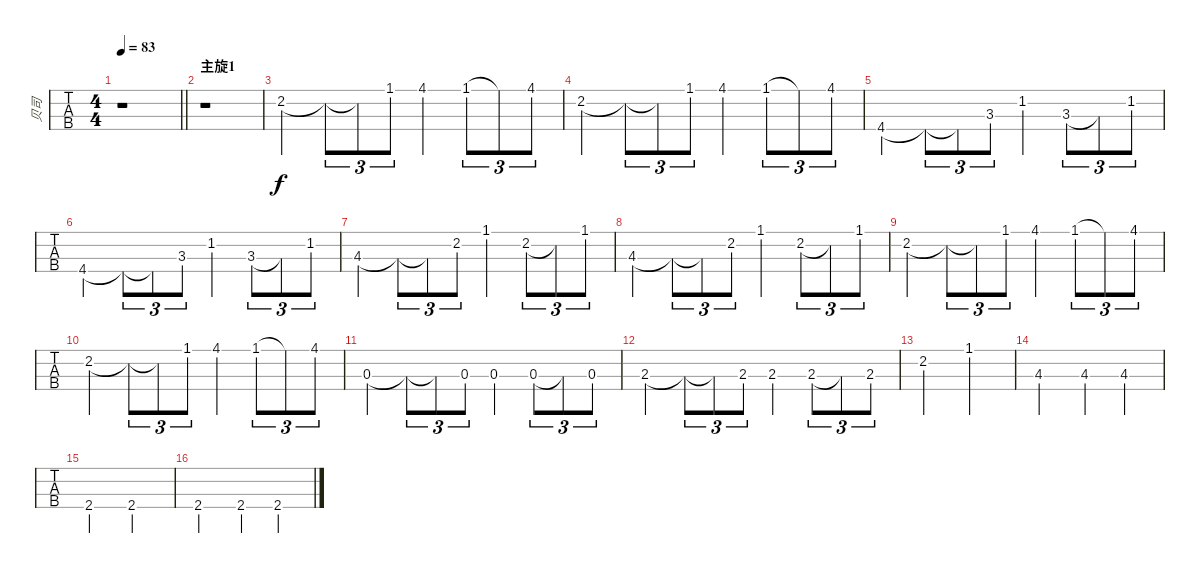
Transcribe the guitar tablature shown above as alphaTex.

\track ("贝司" "贝司") {instrument electricbassfinger}
\staff {tabs}
\tuning (G2 D2 A1 E1) {hide}
\ts (4 4)
\tempo 83
\clef f4
\barLineRight lightlight
\ks e
r.1{dy f instrument electricbassfinger} |
\section ("" "主旋1")
r.1 |
2.2.4 2.2{t}.8{tu (3 2)} 2.2{t}.8{tu (3 2)} 1.1.8{tu (3 2)} 4.1.4 1.1.8{tu (3 2)} 1.1{t}.8{tu (3 2)} 4.1.8{tu (3 2)} |
2.2.4 2.2{t}.8{tu (3 2)} 2.2{t}.8{tu (3 2)} 1.1.8{tu (3 2)} 4.1.4 1.1.8{tu (3 2)} 1.1{t}.8{tu (3 2)} 4.1.8{tu (3 2)} |
4.4.4 4.4{t}.8{tu (3 2)} 4.4{t}.8{tu (3 2)} 3.3.8{tu (3 2)} 1.2.4 3.3.8{tu (3 2)} 3.3{t}.8{tu (3 2)} 1.2.8{tu (3 2)} |
4.4.4 4.4{t}.8{tu (3 2)} 4.4{t}.8{tu (3 2)} 3.3.8{tu (3 2)} 1.2.4 3.3.8{tu (3 2)} 3.3{t}.8{tu (3 2)} 1.2.8{tu (3 2)} |
4.3.4 4.3{t}.8{tu (3 2)} 4.3{t}.8{tu (3 2)} 2.2.8{tu (3 2)} 1.1.4 2.2.8{tu (3 2)} 2.2{t}.8{tu (3 2)} 1.1.8{tu (3 2)} |
4.3.4 4.3{t}.8{tu (3 2)} 4.3{t}.8{tu (3 2)} 2.2.8{tu (3 2)} 1.1.4 2.2.8{tu (3 2)} 2.2{t}.8{tu (3 2)} 1.1.8{tu (3 2)} |
2.2.4 2.2{t}.8{tu (3 2)} 2.2{t}.8{tu (3 2)} 1.1.8{tu (3 2)} 4.1.4 1.1.8{tu (3 2)} 1.1{t}.8{tu (3 2)} 4.1.8{tu (3 2)} |
2.2.4 2.2{t}.8{tu (3 2)} 2.2{t}.8{tu (3 2)} 1.1.8{tu (3 2)} 4.1.4 1.1.8{tu (3 2)} 1.1{t}.8{tu (3 2)} 4.1.8{tu (3 2)} |
0.3.4 0.3{t}.8{tu (3 2)} 0.3{t}.8{tu (3 2)} 0.3.8{tu (3 2)} 0.3.4 0.3.8{tu (3 2)} 0.3{t}.8{tu (3 2)} 0.3.8{tu (3 2)} |
2.3.4 2.3{t}.8{tu (3 2)} 2.3{t}.8{tu (3 2)} 2.3.8{tu (3 2)} 2.3.4 2.3.8{tu (3 2)} 2.3{t}.8{tu (3 2)} 2.3.8{tu (3 2)} |
2.2.2 1.1.2 |
4.3.2 4.3.4 4.3.4 |
2.4.2 2.4.2 |
2.4.2 2.4.4 2.4.4
